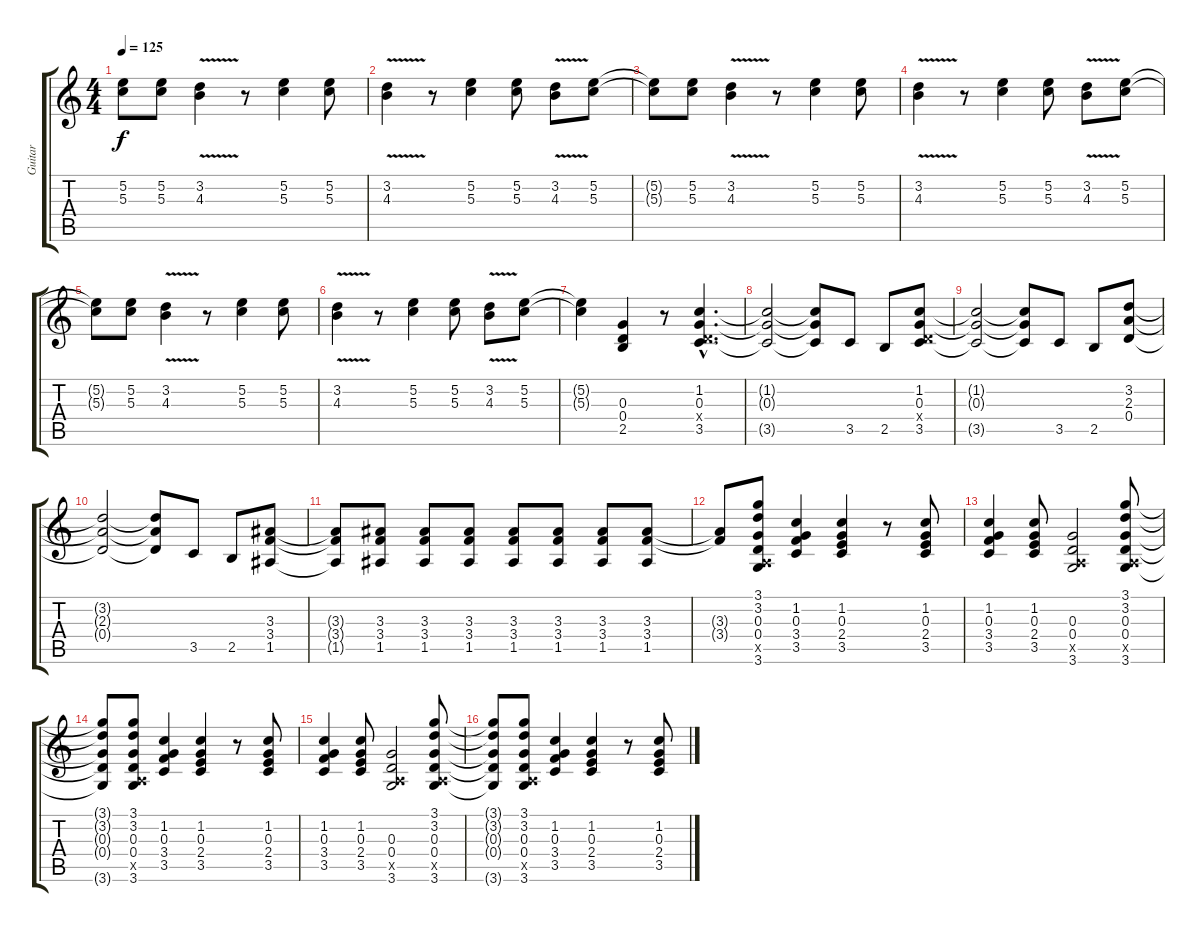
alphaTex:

\track ("Guitar" "Guitar") {instrument distortionguitar}
\staff {score tabs}
\tuning (E4 B3 G3 D3 A2 E2) {hide}
\ts (4 4)
\tempo 125
\clef g2
\ks c
(5.2{t} 5.3{t}).8{dy f} (5.2 5.3).8 (3.2{v} 4.3{v}).4 r.8 (5.2 5.3).4 (5.2 5.3).8 |
(3.2{v} 4.3{v}).4 r.8 (5.2 5.3).4 (5.2 5.3).8 (3.2{v} 4.3{v}).8 (5.2 5.3).8 |
(5.2{t} 5.3{t}).8 (5.2 5.3).8 (3.2{v} 4.3{v}).4 r.8 (5.2 5.3).4 (5.2 5.3).8 |
(3.2{v} 4.3{v}).4 r.8 (5.2 5.3).4 (5.2 5.3).8 (3.2{v} 4.3{v}).8 (5.2 5.3).8 |
(5.2{t} 5.3{t}).8 (5.2 5.3).8 (3.2{v} 4.3{v}).4 r.8 (5.2 5.3).4 (5.2 5.3).8 |
(3.2{v} 4.3{v}).4 r.8 (5.2 5.3).4 (5.2 5.3).8 (3.2{v} 4.3{v}).8 (5.2 5.3).8 |
(5.2{t} 5.3{t}).4 (0.3 0.4 2.5).4 r.8 (1.2{hac} 0.3{hac} 0.4{hac x} 3.5{hac}).4{d} |
(1.2{t} 0.3{t} 3.5{t}).2 (1.2{t} 0.3{t} 3.5{t}).8 3.5.8 2.5.8 (1.2 0.3 0.4{x} 3.5).8 |
(1.2{t} 0.3{t} 3.5{t}).2 (1.2{t} 0.3{t} 3.5{t}).8 3.5.8 2.5.8 (3.2 2.3 0.4).8 |
(3.2{t} 2.3{t} 0.4{t}).2 (3.2{t} 2.3{t} 0.4{t}).8 3.5.8 2.5.8 (3.3 3.4 1.5).8 |
(3.3{t} 3.4{t} 1.5{t}).8 (3.3 3.4 1.5).8 (3.3 3.4 1.5).8 (3.3 3.4 1.5).8 (3.3 3.4 1.5).8 (3.3 3.4 1.5).8 (3.3 3.4 1.5).8 (3.3 3.4 1.5).8 |
(3.3{t} 3.4{t}).8 (3.1 3.2 0.3 0.4 0.5{x} 3.6).8 (1.2 0.3 3.4 3.5).4 (1.2 0.3 2.4 3.5).4 r.8 (1.2 0.3 2.4 3.5).8 |
(1.2 0.3 3.4 3.5).4 (1.2 0.3 2.4 3.5).8 (0.3 0.4 0.5{x} 3.6).2 (3.1 3.2 0.3 0.4 0.5{x} 3.6).8 |
(3.1{t} 3.2{t} 0.3{t} 0.4{t} 3.6{t}).8 (3.1 3.2 0.3 0.4 0.5{x} 3.6).8 (1.2 0.3 3.4 3.5).4 (1.2 0.3 2.4 3.5).4 r.8 (1.2 0.3 2.4 3.5).8 |
(1.2 0.3 3.4 3.5).4 (1.2 0.3 2.4 3.5).8 (0.3 0.4 0.5{x} 3.6).2 (3.1 3.2 0.3 0.4 0.5{x} 3.6).8 |
(3.1{t} 3.2{t} 0.3{t} 0.4{t} 3.6{t}).8 (3.1 3.2 0.3 0.4 0.5{x} 3.6).8 (1.2 0.3 3.4 3.5).4 (1.2 0.3 2.4 3.5).4 r.8 (1.2 0.3 2.4 3.5).8
